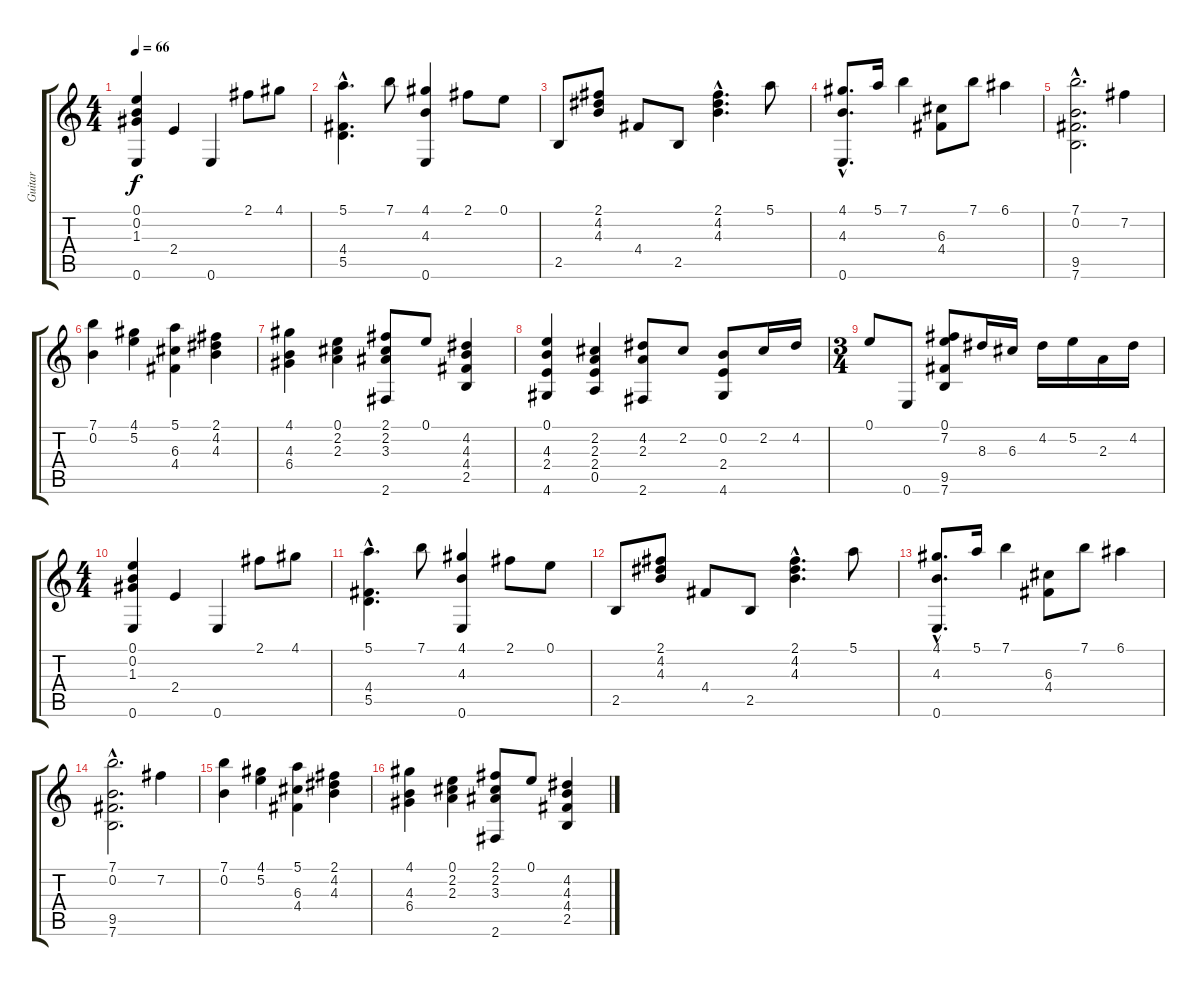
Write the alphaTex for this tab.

\track ("Guitar" "Guitar") {instrument acousticguitarnylon}
\staff {score tabs}
\tuning (E4 B3 G3 D3 A2 E2) {hide}
\ts (4 4)
\tempo 66
\clef g2
\ks c
(0.1 0.2 1.3 0.6).4{dy f} 2.4.4 0.6.4 2.1.8 4.1.8 |
(5.1{hac} 4.4{hac} 5.5{hac}).4{d} 7.1.8 (4.1 4.3 0.6).4 2.1.8 0.1.8 |
2.5.8 (2.1 4.2 4.3).8 4.4.8 2.5.8 (2.1{hac} 4.2{hac} 4.3{hac}).4{d} 5.1.8 |
(4.1{hac} 4.3{hac} 0.6{hac}).8{d} 5.1.16 7.1.4 (6.3 4.4).8 7.1.8 6.1.4 |
(7.1{hac} 0.2{hac} 9.5{hac} 7.6{hac}).2{d} 7.2.4 |
(7.1 0.2).4 (4.1 5.2).4 (5.1 6.3 4.4).4 (2.1 4.2 4.3).4 |
(4.1 4.3 6.4).4 (0.1 2.2 2.3).4 (2.1 2.2 3.3 2.6).8 0.1.8 (4.2 4.3 4.4 2.5).4 |
(0.1 4.3 2.4 4.6).4 (2.2 2.3 2.4 0.5).4 (4.2 2.3 2.6).8 2.2.8 (0.2 2.4 4.6).8 2.2.16 4.2.16 |
\ts (3 4)
0.1.8 0.6.8 (0.1 7.2 9.5 7.6).8 8.3.16 6.3.16 4.2.16 5.2.16 2.3.16 4.2.16 |
\ts (4 4)
(0.1 0.2 1.3 0.6).4 2.4.4 0.6.4 2.1.8 4.1.8 |
(5.1{hac} 4.4{hac} 5.5{hac}).4{d} 7.1.8 (4.1 4.3 0.6).4 2.1.8 0.1.8 |
2.5.8 (2.1 4.2 4.3).8 4.4.8 2.5.8 (2.1{hac} 4.2{hac} 4.3{hac}).4{d} 5.1.8 |
(4.1{hac} 4.3{hac} 0.6{hac}).8{d} 5.1.16 7.1.4 (6.3 4.4).8 7.1.8 6.1.4 |
(7.1{hac} 0.2{hac} 9.5{hac} 7.6{hac}).2{d} 7.2.4 |
(7.1 0.2).4 (4.1 5.2).4 (5.1 6.3 4.4).4 (2.1 4.2 4.3).4 |
(4.1 4.3 6.4).4 (0.1 2.2 2.3).4 (2.1 2.2 3.3 2.6).8 0.1.8 (4.2 4.3 4.4 2.5).4
